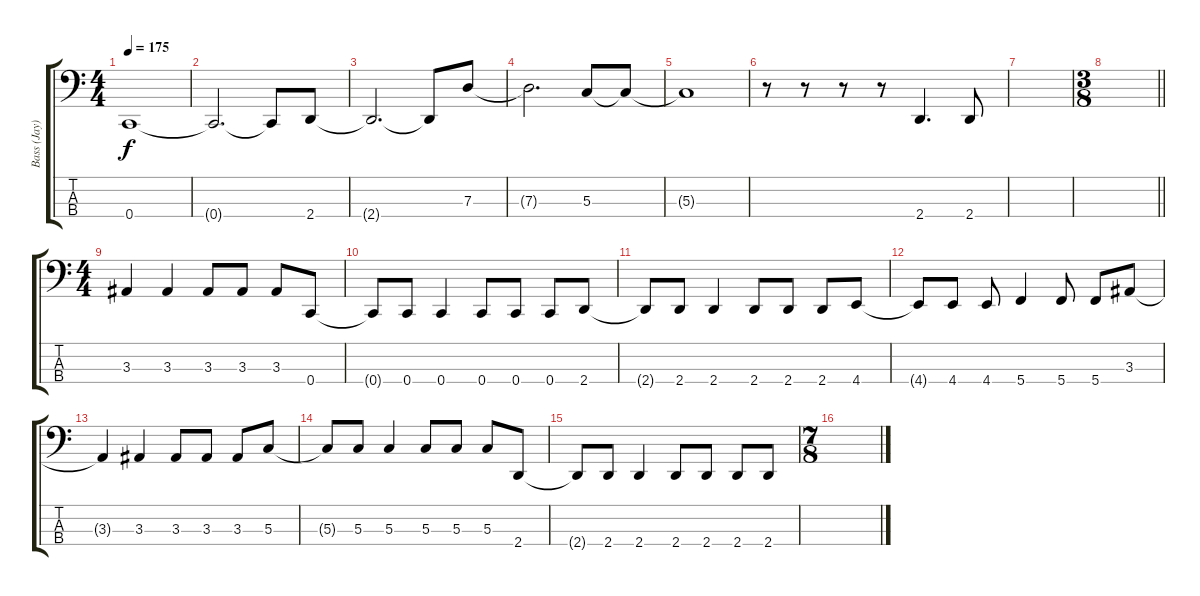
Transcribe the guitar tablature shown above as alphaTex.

\track ("Bass (Jay)" "Bass (Jay)") {instrument electricbasspick}
\staff {score tabs}
\tuning (F2 C2 G1 C1) {hide}
\ts (4 4)
\tempo 175
\clef f4
\ks c
0.4.1{dy f} |
0.4{t}.2{d} 0.4{t}.8 2.4.8 |
2.4{t}.2{d} 2.4{t}.8 7.3.8 |
7.3{t}.2{d} 5.3.8 5.3{t}.8 |
5.3{t}.1 |
r.8 r.8 r.8 r.8 2.4.4{d} 2.4.8 |
|
\ts (3 8)
\barLineRight lightlight
|
\ts (4 4)
3.3.4 3.3.4 3.3.8 3.3.8 3.3.8 0.4.8 |
0.4{t}.8 0.4.8 0.4.4 0.4.8 0.4.8 0.4.8 2.4.8 |
2.4{t}.8 2.4.8 2.4.4 2.4.8 2.4.8 2.4.8 4.4.8 |
4.4{t}.8 4.4.8 4.4.8 5.4.4 5.4.8 5.4.8 3.3.8 |
3.3{t}.4 3.3.4 3.3.8 3.3.8 3.3.8 5.3.8 |
5.3{t}.8 5.3.8 5.3.4 5.3.8 5.3.8 5.3.8 2.4.8 |
2.4{t}.8 2.4.8 2.4.4 2.4.8 2.4.8 2.4.8 2.4.8 |
\ts (7 8)
